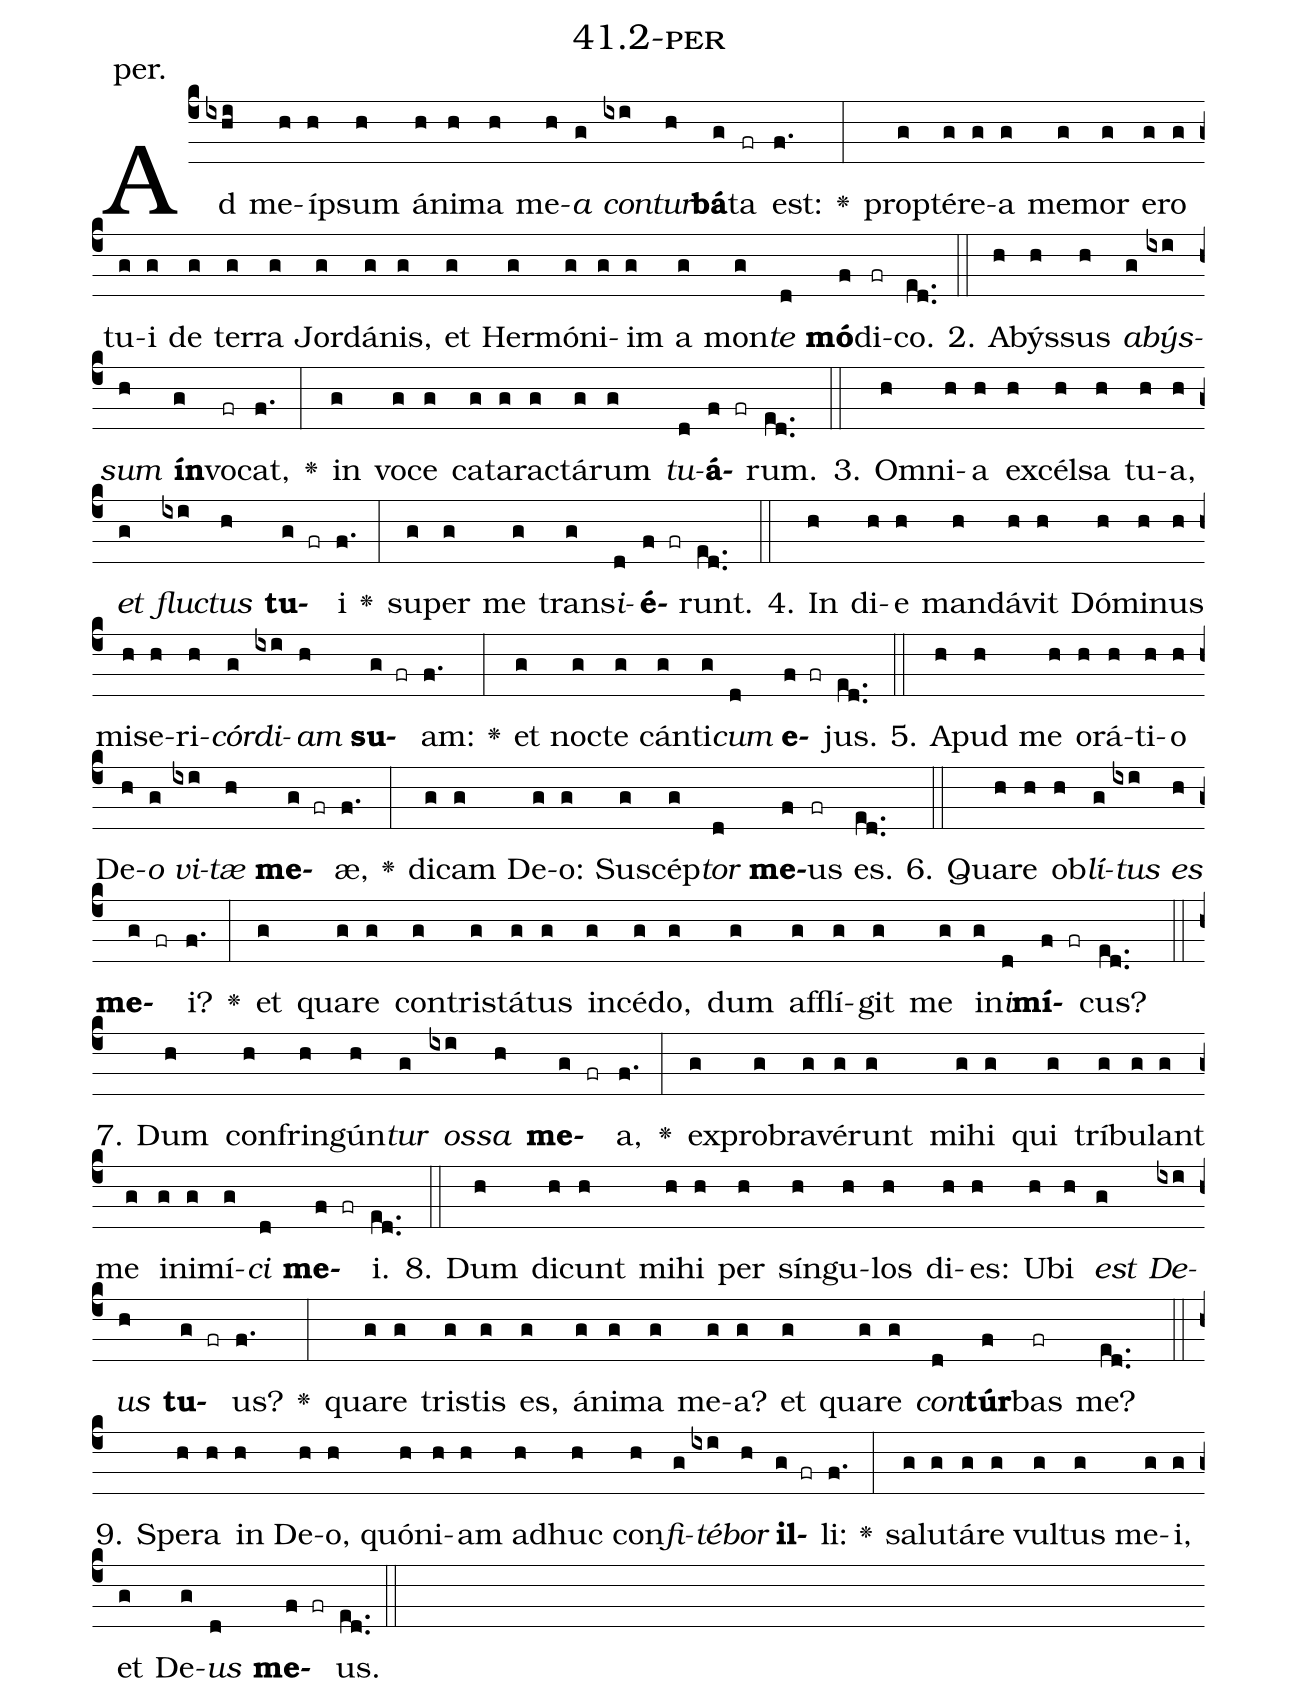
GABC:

name: 41.2-per;
annotation: per.;
%%
(c4)Ad(ixhi) me(h)íp(h)sum(h) á(h)ni(h)ma(h) me(h)<i>a</i>(g) <i>con</i>(ixi)<i>tur</i>(h)<b>bá</b>(g)ta(fr) est:(f.) <v>\greheightstar</v>(:) prop(g)tér(g)e(g)a(g) me(g)mor(g) e(g)ro(g) tu(g)i(g) de(g) ter(g)ra(g) Jor(g)dá(g)nis,(g) et(g) Her(g)mó(g)ni(g)im(g) a(g) mon(g)<i>te</i>(d) <b>mó</b>(f)di(fr)co.(ed..) (::)
2. A(h)býs(h)sus(h) <i>a</i>(g)<i>býs</i>(ixi)<i>sum</i>(h) <b>ín</b>(g)vo(fr)cat,(f.) <v>\greheightstar</v>(:) in(g) vo(g)ce(g) ca(g)ta(g)rac(g)tá(g)rum(g) <i>tu</i>(d)<b>á</b>(f fr)rum.(ed..) (::)
3. Om(h)ni(h)a(h) ex(h)cél(h)sa(h) tu(h)a,(h) <i>et</i>(g) <i>fluc</i>(ixi)<i>tus</i>(h) <b>tu</b>(g fr)i(f.) <v>\greheightstar</v>(:) su(g)per(g) me(g) trans(g)<i>i</i>(d)<b>é</b>(f fr)runt.(ed..) (::)
4. In(h) di(h)e(h) man(h)dá(h)vit(h) Dó(h)mi(h)nus(h) mi(h)se(h)ri(h)<i>cór</i>(g)<i>di</i>(ixi)<i>am</i>(h) <b>su</b>(g fr)am:(f.) <v>\greheightstar</v>(:) et(g) noc(g)te(g) cán(g)ti(g)<i>cum</i>(d) <b>e</b>(f fr)jus.(ed..) (::)
5. A(h)pud(h) me(h) o(h)rá(h)ti(h)o(h) De(h)<i>o</i>(g) <i>vi</i>(ixi)<i>tæ</i>(h) <b>me</b>(g fr)æ,(f.) <v>\greheightstar</v>(:) di(g)cam(g) De(g)o:(g) Su(g)scép(g)<i>tor</i>(d) <b>me</b>(f)us(fr) es.(ed..) (::)
6. Qua(h)re(h) ob(h)<i>lí</i>(g)<i>tus</i>(ixi) <i>es</i>(h) <b>me</b>(g fr)i?(f.) <v>\greheightstar</v>(:) et(g) qua(g)re(g) con(g)tris(g)tá(g)tus(g) in(g)cé(g)do,(g) dum(g) af(g)flí(g)git(g) me(g) in(g)<i>i</i>(d)<b>mí</b>(f fr)cus?(ed..) (::)
7. Dum(h) con(h)frin(h)gún(h)<i>tur</i>(g) <i>os</i>(ixi)<i>sa</i>(h) <b>me</b>(g fr)a,(f.) <v>\greheightstar</v>(:) ex(g)pro(g)bra(g)vé(g)runt(g) mi(g)hi(g) qui(g) trí(g)bu(g)lant(g) me(g) in(g)i(g)mí(g)<i>ci</i>(d) <b>me</b>(f fr)i.(ed..) (::)
8. Dum(h) di(h)cunt(h) mi(h)hi(h) per(h) sín(h)gu(h)los(h) di(h)es:(h) U(h)bi(h) <i>est</i>(g) <i>De</i>(ixi)<i>us</i>(h) <b>tu</b>(g fr)us?(f.) <v>\greheightstar</v>(:) qua(g)re(g) tris(g)tis(g) es,(g) á(g)ni(g)ma(g) me(g)a?(g) et(g) qua(g)re(g) <i>con</i>(d)<b>túr</b>(f)bas(fr) me?(ed..) (::)
9. Spe(h)ra(h) in(h) De(h)o,(h) quón(h)i(h)am(h) ad(h)huc(h) con(h)<i>fi</i>(g)<i>té</i>(ixi)<i>bor</i>(h) <b>il</b>(g fr)li:(f.) <v>\greheightstar</v>(:) sa(g)lu(g)tá(g)re(g) vul(g)tus(g) me(g)i,(g) et(g) De(g)<i>us</i>(d) <b>me</b>(f fr)us.(ed..) (::)
